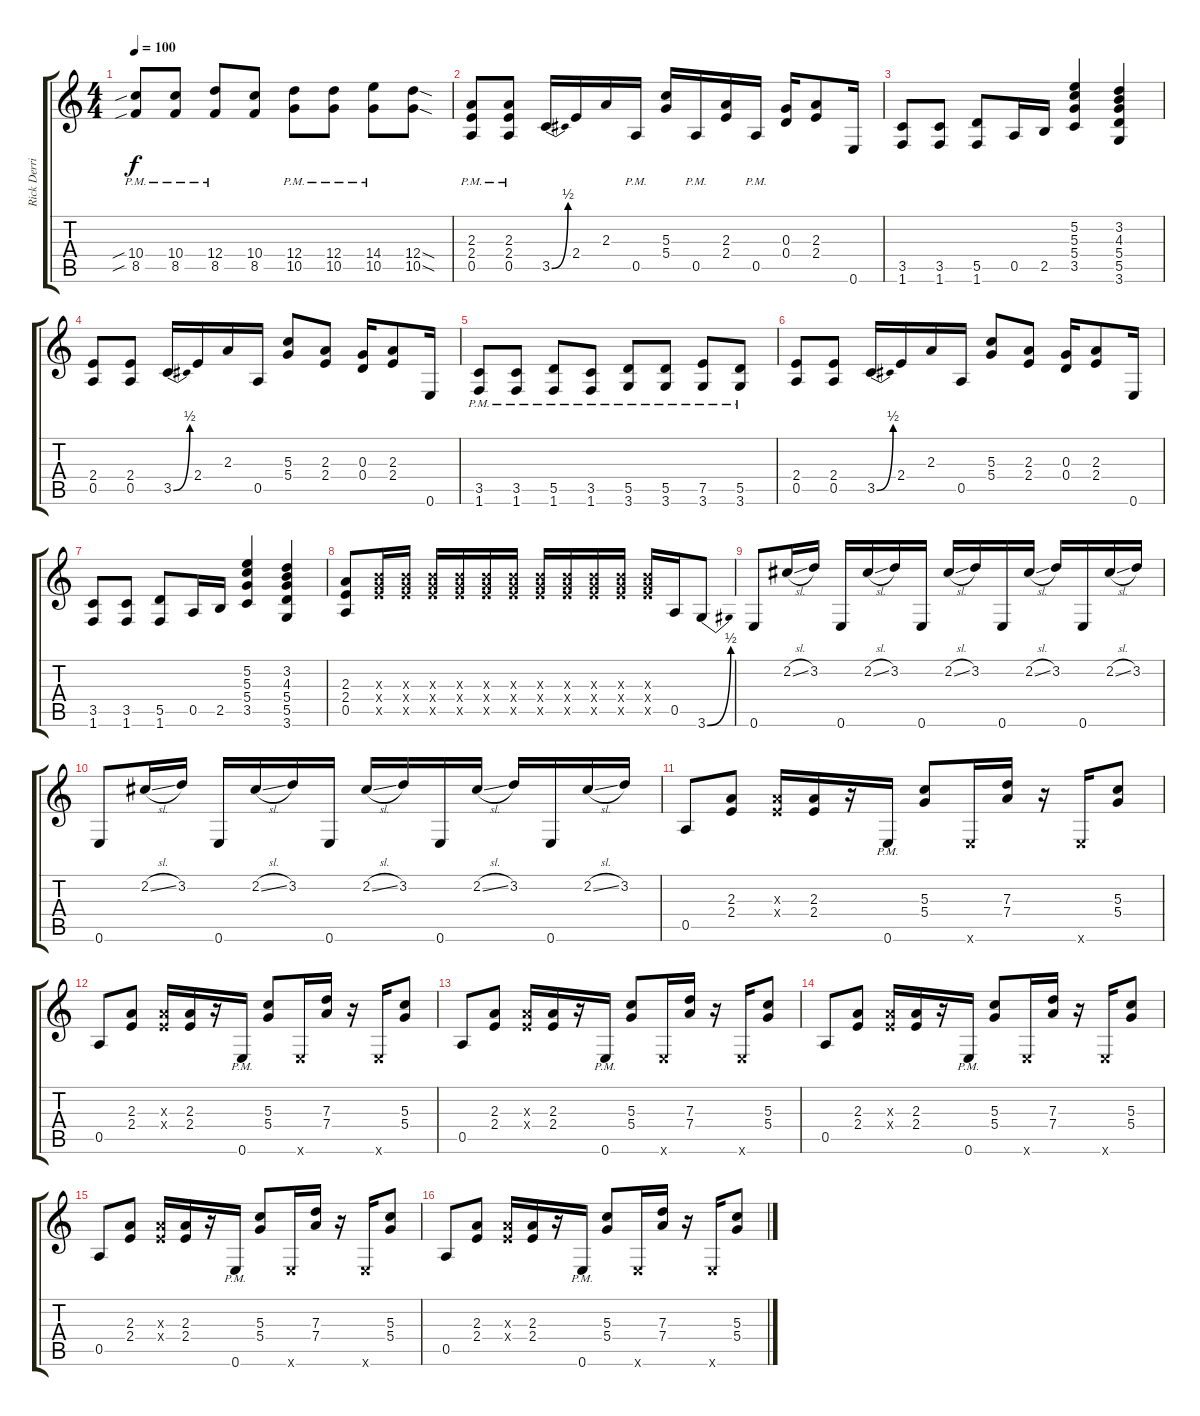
\track ("Rick Derringer" "Rick Derri") {instrument distortionguitar}
\staff {score tabs}
\tuning (E4 B3 G3 D3 A2 E2) {hide}
\ts (4 4)
\tempo 100
\clef g2
\ks c
(10.4{sib pm} 8.5{sib pm}).8{dy f} (10.4{pm} 8.5{pm}).8 (12.4{pm} 8.5{pm}).8 (10.4 8.5).8 (12.4{pm} 10.5{pm}).8 (12.4{pm} 10.5{pm}).8 (14.4{pm} 10.5{pm}).8 (12.4{sod} 10.5{sod}).8 |
(2.3{pm} 2.4{pm} 0.5{pm}).8 (2.3{pm} 2.4{pm} 0.5{pm}).8 3.5{be (bend 0 0 60 2)}.16 2.4.16 2.3.16 0.5{pm}.16 (5.3 5.4).16 0.5{pm}.16 (2.3 2.4).16 0.5{pm}.16 (0.3 0.4).16 (2.3 2.4).8 0.6.16 |
(3.5 1.6).8 (3.5 1.6).8 (5.5 1.6).8 0.5.16 2.5.16 (5.2 5.3 5.4 3.5).4 (3.2 4.3 5.4 5.5 3.6).4 |
(2.4 0.5).8 (2.4 0.5).8 3.5{be (bend 0 0 60 2)}.16 2.4.16 2.3.16 0.5.16 (5.3 5.4).8 (2.3 2.4).8 (0.3 0.4).16 (2.3 2.4).8 0.6.16 |
(3.5{pm} 1.6{pm}).8 (3.5{pm} 1.6{pm}).8 (5.5{pm} 1.6{pm}).8 (3.5{pm} 1.6{pm}).8 (5.5{pm} 3.6{pm}).8 (5.5{pm} 3.6{pm}).8 (7.5{pm} 3.6{pm}).8 (5.5{pm} 3.6{pm}).8 |
(2.4 0.5).8 (2.4 0.5).8 3.5{be (bend 0 0 60 2)}.16 2.4.16 2.3.16 0.5.16 (5.3 5.4).8 (2.3 2.4).8 (0.3 0.4).16 (2.3 2.4).8 0.6.16 |
(3.5 1.6).8 (3.5 1.6).8 (5.5 1.6).8 0.5.16 2.5.16 (5.2 5.3 5.4 3.5).4 (3.2 4.3 5.4 5.5 3.6).4 |
(2.3 2.4 0.5).8 (4.3{x} 5.4{x} 7.5{x}).16 (4.3{x} 5.4{x} 7.5{x}).16 (4.3{x} 5.4{x} 7.5{x}).16 (4.3{x} 5.4{x} 7.5{x}).16 (4.3{x} 5.4{x} 7.5{x}).16 (4.3{x} 5.4{x} 7.5{x}).16 (4.3{x} 5.4{x} 7.5{x}).16 (4.3{x} 5.4{x} 7.5{x}).16 (4.3{x} 5.4{x} 7.5{x}).16 (4.3{x} 5.4{x} 7.5{x}).16 (4.3{x} 5.4{x} 7.5{x}).16 0.5.16 3.6{be (bend 0 0 60 2)}.8 |
0.6.8 2.2{sl}.16 3.2.16 0.6.16 2.2{sl}.16 3.2.16 0.6.16 2.2{sl}.16 3.2.16 0.6.16 2.2{sl}.16 3.2.16 0.6.16 2.2{sl}.16 3.2.16 |
0.6.8 2.2{sl}.16 3.2.16 0.6.16 2.2{sl}.16 3.2.16 0.6.16 2.2{sl}.16 3.2.16 0.6.16 2.2{sl}.16 3.2.16 0.6.16 2.2{sl}.16 3.2.16 |
0.5.8 (2.3 2.4).8 (2.3{x} 2.4{x}).16 (2.3 2.4).16 r.16 0.6{pm}.16 (5.3 5.4).8 0.6{x}.16 (7.3 7.4).16 r.16 0.6{x}.16 (5.3 5.4).8 |
0.5.8 (2.3 2.4).8 (2.3{x} 2.4{x}).16 (2.3 2.4).16 r.16 0.6{pm}.16 (5.3 5.4).8 0.6{x}.16 (7.3 7.4).16 r.16 0.6{x}.16 (5.3 5.4).8 |
0.5.8 (2.3 2.4).8 (2.3{x} 2.4{x}).16 (2.3 2.4).16 r.16 0.6{pm}.16 (5.3 5.4).8 0.6{x}.16 (7.3 7.4).16 r.16 0.6{x}.16 (5.3 5.4).8 |
0.5.8 (2.3 2.4).8 (2.3{x} 2.4{x}).16 (2.3 2.4).16 r.16 0.6{pm}.16 (5.3 5.4).8 0.6{x}.16 (7.3 7.4).16 r.16 0.6{x}.16 (5.3 5.4).8 |
0.5.8 (2.3 2.4).8 (2.3{x} 2.4{x}).16 (2.3 2.4).16 r.16 0.6{pm}.16 (5.3 5.4).8 0.6{x}.16 (7.3 7.4).16 r.16 0.6{x}.16 (5.3 5.4).8 |
0.5.8 (2.3 2.4).8 (2.3{x} 2.4{x}).16 (2.3 2.4).16 r.16 0.6{pm}.16 (5.3 5.4).8 0.6{x}.16 (7.3 7.4).16 r.16 0.6{x}.16 (5.3 5.4).8
